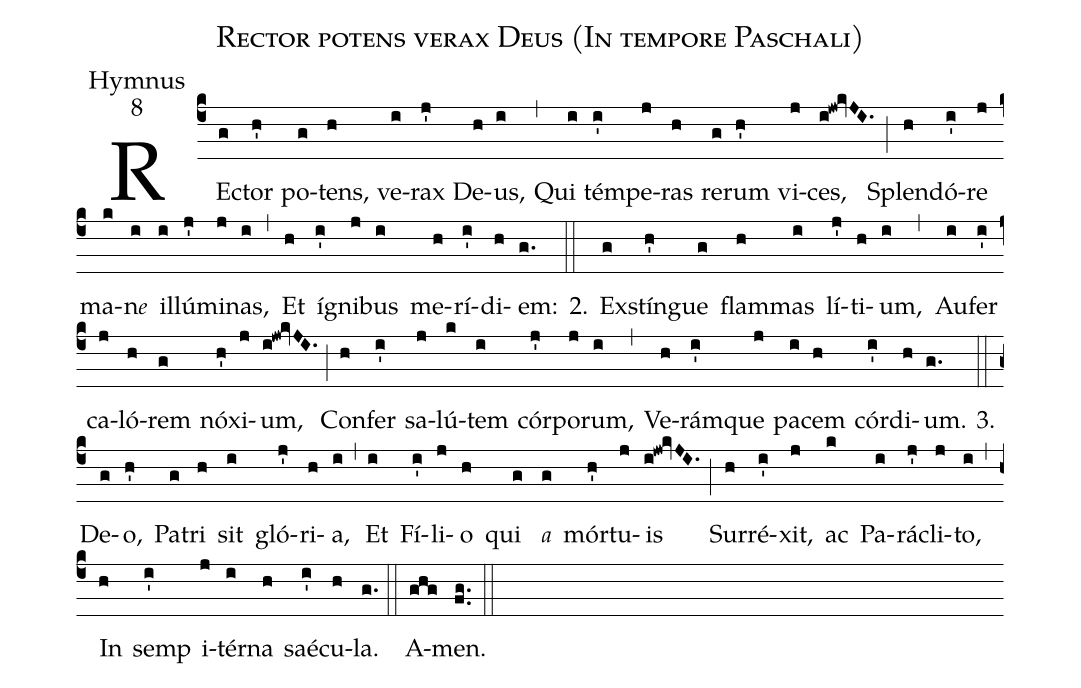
name:Rector potens verax Deus (In tempore Paschali);
office-part:Hymnus;
mode:8;
%%
(c4) RE(g)ctor(h') po(g)tens,(h) ve(i)rax(j') De(h)us,(i) (,) Qui(i) tém(i')pe(j)ras(h) re(g)rum(h') vi(j)ces,(i!jw!kvJI.) (;) Splen(h)dó(i')re(j) ma(k)n<e>e</e>(i) il(i)lú(j')mi(j)nas,(i) (,) Et(h) í(i')gni(j)bus(i) me(h)rí(i')di(h)em:(g.)
2.(::) Ex(g)stín(h')gue(g) flam(h)mas(i) lí(j')ti(h)um,(i) (,) Au(i)fer(i') ca(j)ló(h)rem(g) nó(h')xi(j)um,(i!jw!kvJI.) (;) Con(h)fer(i') sa(j)lú(k)tem(i) cór(j')po(j)rum,(i) (,) Ve(h)rám(i')que(j) pa(i)cem(h) cór(i')di(h)um.(g.)
 3.(::) De(g)o,(h') Pa(g)tri(h) sit(i) gló(j')ri(h)a,(i) (,) Et(i) Fí(i')li(j)o(h) qui(g)  ()<e>a</e>(g) mór(h')tu(j)is(i!jw!kvJI.) (;) Sur(h)ré(i')xit,(j) ac(k) Pa(i)rá(j')cli(j)to,(i) (,) In(h) semp(i') i(j)tér(i)na(h) saé(i')cu(h)la.(g.) (::)
A(ghg)men.(fg..) (::)
